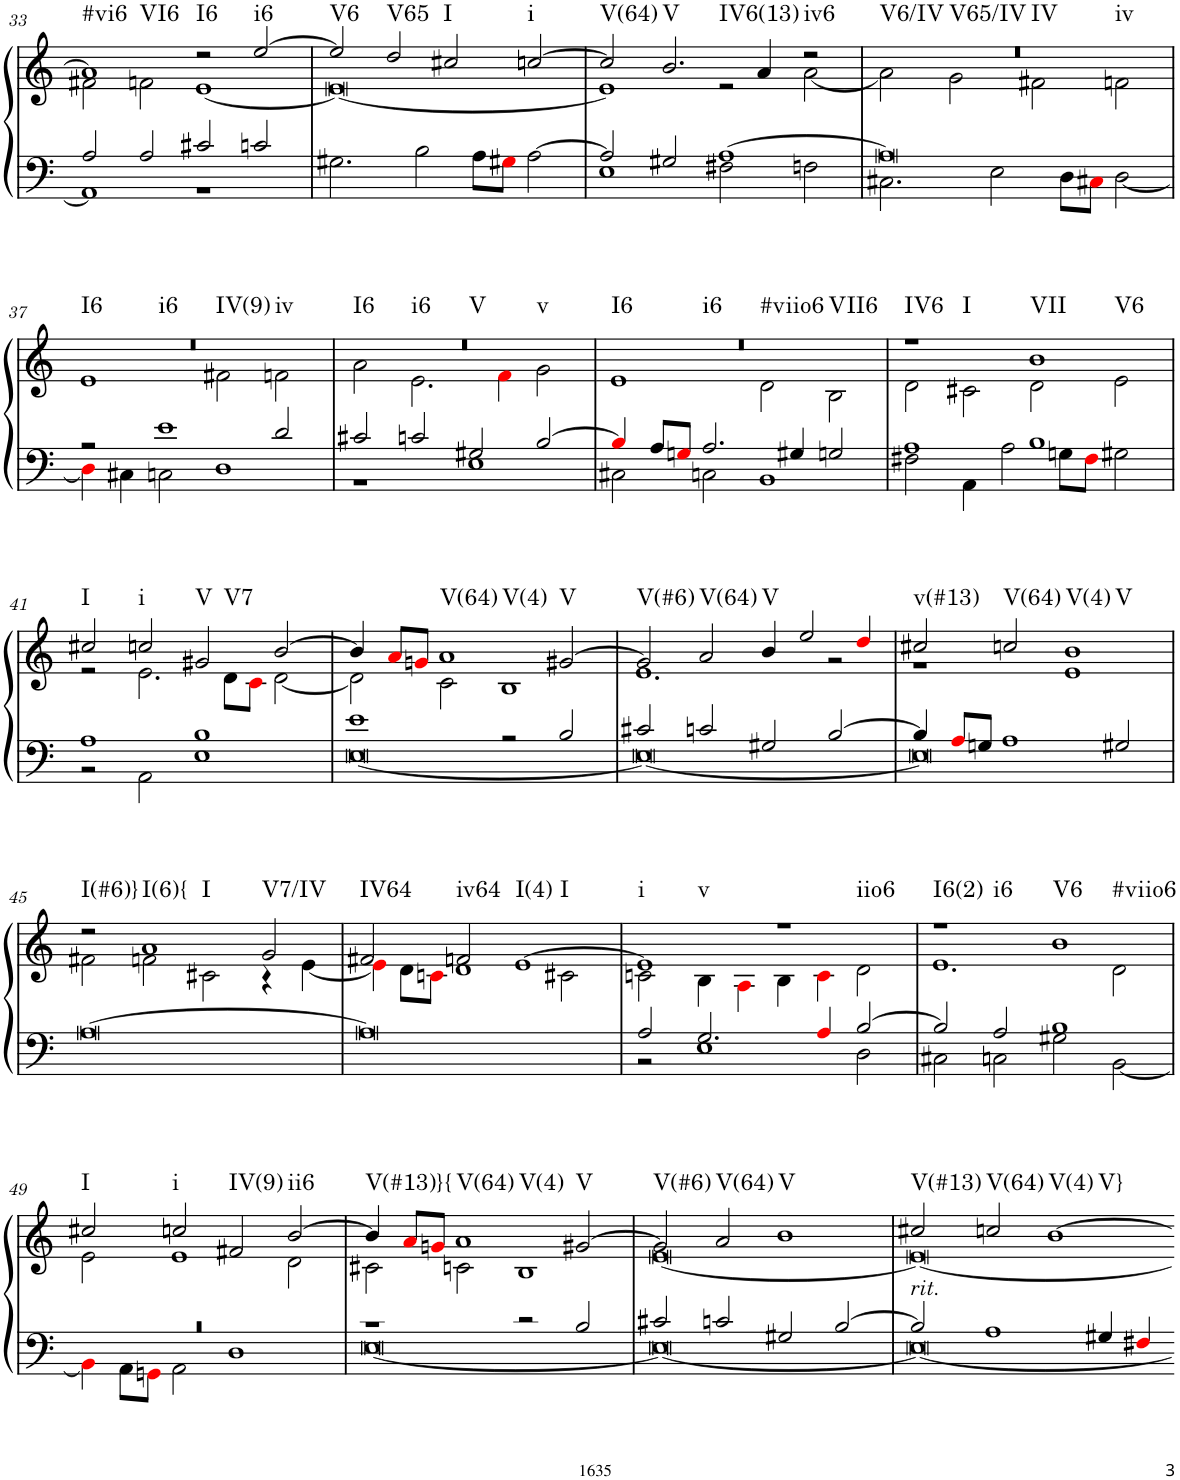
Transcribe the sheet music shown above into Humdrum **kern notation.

**kern	**kern	**harte
*part1	*part1	*part1
*staff2	*staff1	*
*I"Organ	*	*
!!LO:PB:g=z
*clefF4	*clefG2	*
*k[]	*k[]	*
*M4/2	*M4/2	*
=33	=33	=33
*^	*^	*
!	!	!	!	!LO:H:n=1:kt=#vi6
!	!	!	!	!LO:H:n=2:kt=VI6
2A/	1AA]	1a]	2f#X\	N N
2A/	.	.	2fn\	.
!	!	!	!	!LO:H:kt=I6
2c#X/	1r	2r	[1e	N
!	!	!	!	!LO:H:kt=i6
2cn/	.	[2ee/	.	N
*v	*v	*	*	*
=34	=34	=34	=34
!	!	!	!LO:H:kt=V6
2.G#X\	2ee/]	0e_	N
!	!	!	!LO:H:kt=V65
.	2dd/	.	N
2B\	.	.	.
!	!	!	!LO:H:kt=I
.	2cc#X/	.	N
8A\L	.	.	.
8G#Xi\J	.	.	.
!	!	!	!LO:H:kt=i
[2A\	[2ccn/	.	N
=35	=35	=35	=35
*^	*	*	*
!	!	!	!	!LO:H:kt=V(64)
2A/]	1E	2cc/]	1e]	N
!	!	!	!	!LO:H:n=1:kt=V
!	!	!	!	!LO:H:n=2:kt=IV6(13)
2G#X/	.	2.b/	.	N N
[1A	2F#X\	.	2r	.
.	.	4a/	.	.
!	!	!	!	!LO:H:kt=iv6
.	2Fn\	2r	[2a\	N
=36	=36	=36	=36	=36
!	!	!	!	!LO:H:n=1:kt=V6/IV
!	!	!	!	!LO:H:n=2:kt=V65/IV
!	!	!	!	!LO:H:n=3:kt=IV
!	!	!	!	!LO:H:n=4:kt=iv
0A]	2.C#X\	0r	2a\]	N N N N
.	.	.	2g\	.
.	2E\	.	.	.
.	.	.	2f#X\	.
.	8D\L	.	.	.
.	8C#Xi\J	.	.	.
.	[2D\	.	2fn\	.
!!LO:LB:g=z	!!
=37	=37	=37	=37	=37
!	!	!	!	!LO:H:n=1:kt=I6
!	!	!	!	!LO:H:n=2:kt=i6
!	!	!	!	!LO:H:n=3:kt=IV(9)
!	!	!	!	!LO:H:n=4:kt=iv
2r	4Di\]	0r	1e	N N N N
.	4C#X\	.	.	.
1e	2Cn\	.	.	.
.	1D	.	2f#X\	.
2d/	.	.	2fn\	.
=38	=38	=38	=38	=38
!	!	!	!	!LO:H:n=1:kt=I6
!	!	!	!	!LO:H:n=2:kt=i6
!	!	!	!	!LO:H:n=3:kt=V
!	!	!	!	!LO:H:n=4:kt=v
2c#X/	1r	0r	2a\	N N N N
2cn/	.	.	2.e\	.
2G#X/	1E	.	.	.
.	.	.	4fi\	.
[2B/	.	.	2g\	.
=39	=39	=39	=39	=39
!	!	!	!	!LO:H:n=1:kt=I6
!	!	!	!	!LO:H:n=2:kt=i6
!	!	!	!	!LO:H:n=3:kt=#viio6
!	!	!	!	!LO:H:n=4:kt=VII6
4Bi/]	2C#X\	0r	1e	N N N N
8A/L	.	.	.	.
8Gni/J	.	.	.	.
2.A/	2Cn\	.	.	.
.	1BB	.	2d\	.
4G#X/	.	.	.	.
2Gn/	.	.	2B\	.
=40	=40	=40	=40	=40
!	!	!	!	!LO:H:n=1:kt=IV6
!	!	!	!	!LO:H:n=2:kt=I
1A	2F#X\	1r	2d\	N N
.	4AA\	.	2c#X\	.
.	2A\	.	.	.
!	!	!	!	!LO:H:n=1:kt=VII
!	!	!	!	!LO:H:n=2:kt=V6
1B	.	1b	2d\	N N
.	8Gn\L	.	.	.
.	8F#i\J	.	.	.
.	2G#X\	.	2e\	.
!!LO:LB:g=z	!!
=41	=41	=41	=41	=41
!	!	!	!	!LO:H:kt=I
1A	2r	2cc#X/	2r	N
!	!	!	!	!LO:H:kt=i
.	2AA\	2ccn/	2.e\	N
!	!	!	!	!LO:H:n=1:kt=V
!	!	!	!	!LO:H:n=2:kt=V7
1B	1E	2g#X/	.	N N
.	.	.	8d\L	.
.	.	.	8ci\J	.
.	.	[2b/	[2d\	.
=42	=42	=42	=42	=42
1e	[0E	4b/]	2d\]	.
.	.	8ai/L	.	.
.	.	8gni/J	.	.
!	!	!	!	!LO:H:n=1:kt=V(64)
!	!	!	!	!LO:H:n=2:kt=V(4)
.	.	1a	2c\	N N
2r	.	.	1B	.
!	!	!	!	!LO:H:kt=V
2B/	.	[2g#X/	.	N
=43	=43	=43	=43	=43
!	!	!	!	!LO:H:kt=V(#6)
2c#X/	0E_	2g#/]	1.e	N
!	!	!	!	!LO:H:kt=V(64)
2cn/	.	2a/	.	N
!	!	!	!	!LO:H:kt=V
2G#X/	.	4b/	.	N
.	.	2ee/	.	.
[2B/	.	.	2r	.
.	.	4ddi/	.	.
=44	=44	=44	=44	=44
!	!	!	!	!LO:H:kt=v(#13)
4B/]	0E]	2cc#X/	1r	N
8Ai/L	.	.	.	.
8Gn/J	.	.	.	.
!	!	!	!	!LO:H:kt=V(64)
1A	.	2ccn/	.	N
!	!	!	!	!LO:H:n=1:kt=V(4)
!	!	!	!	!LO:H:n=2:kt=V
.	.	1b	1e	N N
2G#X/	.	.	.	.
*v	*v	*	*	*
!!LO:LB:g=z	!!
=45	=45	=45	=45
!	!	!	!LO:H:kt=I(#6)}
[0A	2r	2f#X\	N
!	!	!	!LO:H:n=1:kt=I(6){
!	!	!	!LO:H:n=2:kt=I
.	1a	2fn\	N N
.	.	2c#X\	.
!	!	!	!LO:H:kt=V7/IV
.	2g/	4r	N
.	.	[4e\	.
=46	=46	=46	=46
!	!	!	!LO:H:kt=IV64
0A]	2f#X/	4ei\]	N
.	.	8d\L	.
.	.	8cni\J	.
!	!	!	!LO:H:kt=iv64
.	2fn/	1d	N
!	!	!	!LO:H:n=1:kt=I(4)
!	!	!	!LO:H:n=2:kt=I
.	[1e	.	N N
.	.	2c#X\	.
=47	=47	=47	=47
*^	*	*	*
!	!	!	!	!LO:H:n=1:kt=i
!	!	!	!	!LO:H:n=2:kt=v
2A/	2r	1e]	2cn\	N N
2.G/	1E	.	4B\	.
.	.	.	4Ai\	.
!	!	!	!	!LO:H:kt=iio6
.	.	1r	4B\	N
4Ai/	.	.	4ci\	.
[2B/	2D\	.	2d\	.
=48	=48	=48	=48	=48
!	!	!	!	!LO:H:n=1:kt=I6(2)
!	!	!	!	!LO:H:n=2:kt=i6
2B/]	2C#X\	1r	1.e	N N
2A/	2Cn\	.	.	.
!	!	!	!	!LO:H:n=1:kt=V6
!	!	!	!	!LO:H:n=2:kt=#viio6
1B	2G#X\	1b	.	N N
.	[2BB\	.	2d\	.
!!LO:LB:g=z	!!
=49	=49	=49	=49	=49
!	!	!	!	!LO:H:kt=I
0r	4BBi\]	2cc#X/	2e\	N
.	8AA\L	.	.	.
.	8GGni\J	.	.	.
!	!	!	!	!LO:H:kt=i
.	2AA\	2ccn/	1e	N
!	!	!	!	!LO:H:kt=IV(9)
.	1D	2f#X/	.	N
!	!	!	!	!LO:H:kt=ii6
.	.	[2b/	2d\	N
=50	=50	=50	=50	=50
!	!	!	!	!LO:H:kt=V(#13)}{
1r	[0E	4b/]	2c#X\	N
.	.	8ai/L	.	.
.	.	8gni/J	.	.
!	!	!	!	!LO:H:n=1:kt=V(64)
!	!	!	!	!LO:H:n=2:kt=V(4)
.	.	1a	2cn\	N N
2r	.	.	1B	.
!	!	!	!	!LO:H:kt=V
2B/	.	[2g#X/	.	N
=51	=51	=51	=51	=51
!	!	!	!	!LO:H:kt=V(#6)
2c#X/	0E_	2g#/]	[0e	N
!	!	!	!	!LO:H:kt=V(64)
2cn/	.	2a/	.	N
!	!	!	!	!LO:H:kt=V
2G#X/	.	1b	.	N
[2B/	.	.	.	.
=52	=52	=52	=52	=52
!	!	!LO:TX:b:i:t=rit.	!	!LO:H:kt=V(#13)
2B/]	0E_	2cc#X/	0e_	N
!	!	!	!	!LO:H:kt=V(64)
1A	.	2ccn/	.	N
!	!	!	!	!LO:H:n=1:kt=V(4)
!	!	!	!	!LO:H:n=2:kt=V}
.	.	[1b	.	N N
4G#X/	.	.	.	.
4F#Xi/	.	.	.	.
*v	*v	*	*	*
*	*v	*v	*
=-	=-	=-
*-	*-	*-
